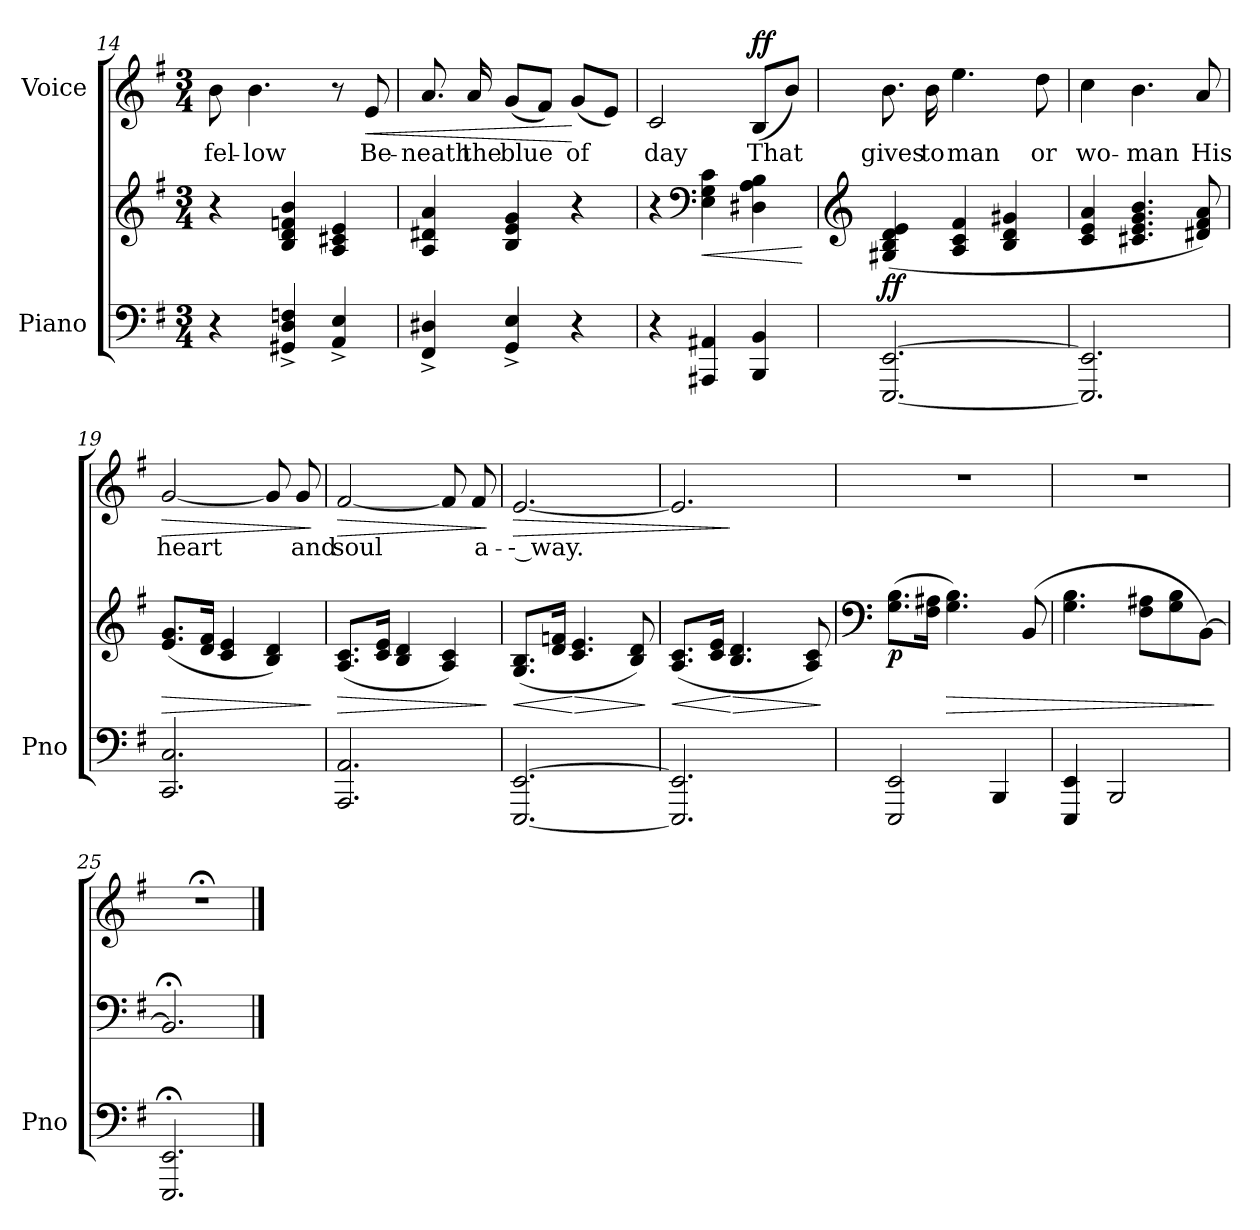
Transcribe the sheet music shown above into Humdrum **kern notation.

**kern	**kern	**dynam	**kern	**text	**dynam
*part2	*part2	*part2	*part1	*part1	*part1
*staff3	*staff2	*staff2/3	*staff1	*staff1	*staff1
*I"Piano	*	*	*I"Voice	*	*
*I'Pno	*	*	*	*	*
*clefF4	*clefG2	*	*clefG2	*	*
*k[f#]	*k[f#]	*	*k[f#]	*	*
*M3/4	*M3/4	*	*M3/4	*	*
=14	=14	=14	=14	=14	=14
4r	4r	.	8b\	fel-	.
.	.	.	4.b\	-low	.
4GG#X/^> 4D/^> 4Fn/^>	4B/ 4d/ 4fn/ 4b/	.	.	.	.
4AA/^> 4E/^>	4A/ 4c#X/ 4e/	.	8r	.	.
!	!	!	!	!	!LO:HP:b
.	.	.	8e/	Be-	<
=15	=15	=15	=15	=15	=15
4FF#/^> 4D#X/^>	4A/ 4d#X/ 4a/	.	8.a/	-neath	.
.	.	.	16a/	the	.
4GG/^> 4E/^>	4B/ 4e/ 4g/	.	(8g/L	blue	.
.	.	.	8f#/J)	.	.
4r	4r	.	(8g/L	of	[
.	.	.	8e/J)	.	.
=16	=16	=16	=16	=16	=16
4r	4r	.	2c/	day	.
*	*clefF4	*	*	*	*
!	!	!LO:HP:b	!	!	!
4AAA#X/ 4AA#X/	4E\ 4G\ 4c\	<	.	.	.
!	!	!	!	!	!LO:DY:a
4BBB/ 4BB/	4D#X\ 4A\ 4B\	.	(8B/L	That	ff
.	.	.	8b/J)	.	.
.	.	[	.	.	.
=17	=17	=17	=17	=17	=17
*	*clefG2	*	*	*	*
!	!	!LO:DY:b	!	!	!
[2.EEE/ [2.EE/	(<4G#X/ 4B/ 4d/ 4e/	ff	8.b\	gives	.
.	.	.	16b\	to	.
.	4A/ 4c/ 4f#/	.	4.ee\	man	.
.	4B/ 4d/ 4g#X/	.	.	.	.
.	.	.	8dd\	or	.
=18	=18	=18	=18	=18	=18
2.EEE/] 2.EE/]	4c/ 4e/ 4a/	.	4cc\	wo-	.
.	4.c#X/ 4.e/ 4.g/ 4.b/	.	4.b\	-man	.
.	8d#X/ 8f#/ 8a/)	.	8a/	His	.
=19	=19	=19	=19	=19	=19
!	!	!LO:HP:b	!	!	!LO:HP:b
2.CC/ 2.C/	(8.e/ 8.g/L	>	[2g/	heart	>
.	16d/ 16f#/Jk	.	.	.	.
.	4c/ 4e/	.	.	.	.
.	4B/ 4d/)	.	8g/]	.	.
.	.	.	8g/	and	.
.	.	]	.	.	]
=20	=20	=20	=20	=20	=20
!	!	!LO:HP:b	!	!	!LO:HP:b
2.AAA/ 2.AA/	(8.A/ 8.c/L	>	[2f#/	soul	>
.	16c/ 16e/Jk	.	.	.	.
.	4B/ 4d/	.	.	.	.
.	4A/ 4c/)	.	8f#/]	.	.
.	.	.	8f#/	a-	.
.	.	]	.	.	]
=21	=21	=21	=21	=21	=21
!	!	!LO:HP:b	!	!	!LO:HP:b
[2.EEE/ [2.EE/	(8.G/ 8.B/L	<	[2.e/	-- way.	>
.	16d/ 16fn/Jk	.	.	.	.
!	!	!LO:HP:n=1:b	!	!	!
.	4.c/ 4.e/	[ >	.	.	.
.	8B/ 8d/)	.	.	.	.
.	.	]	.	.	.
=22	=22	=22	=22	=22	=22
!	!	!LO:HP:b	!	!	!
*	*	*	*^	*	*
2.EEE/] 2.EE/]	(8.A/ 8.c/L	<	2.e/]	4ryy	.	.
.	16c/ 16e/Jk	.	.	.	.	.
!	!	!LO:HP:n=1:b	!	!	!	!
.	4.B/ 4.d/	[ >	.	4ryy	.	]
.	.	.	.	4ryy	.	.
.	8A/ 8c/)	.	.	.	.	.
*	*	*	*v	*v	*	*
.	.	]	.	.	.
=23	=23	=23	=23	=23	=23
*	*clefF4	*	*	*	*
!	!	!LO:DY:b	!	!	!
2EEE/ 2EE/	(8.G\ 8.B\L	p	2.r	.	.
.	16F#\ 16A#X\Jk	.	.	.	.
!	!	!LO:HP:b	!	!	!
.	4.G\ 4.B\)	>	.	.	.
4BBB/	.	.	.	.	.
.	(>8BB/	.	.	.	.
=24	=24	=24	=24	=24	=24
4EEE/ 4EE/	4.G\ 4.B\	.	2.r	.	.
2BBB/	.	.	.	.	.
.	8F#\ 8A#X\L	.	.	.	.
.	8G\ 8B\	.	.	.	.
.	[<8BB\J)	.	.	.	.
.	.	]	.	.	.
=25	=25	=25	=25	=25	=25
2.EEE/; 2.EE/;	2.BB;</]	.	2.r;<	.	.
==	==	==	==	==	==
*-	*-	*-	*-	*-	*-
